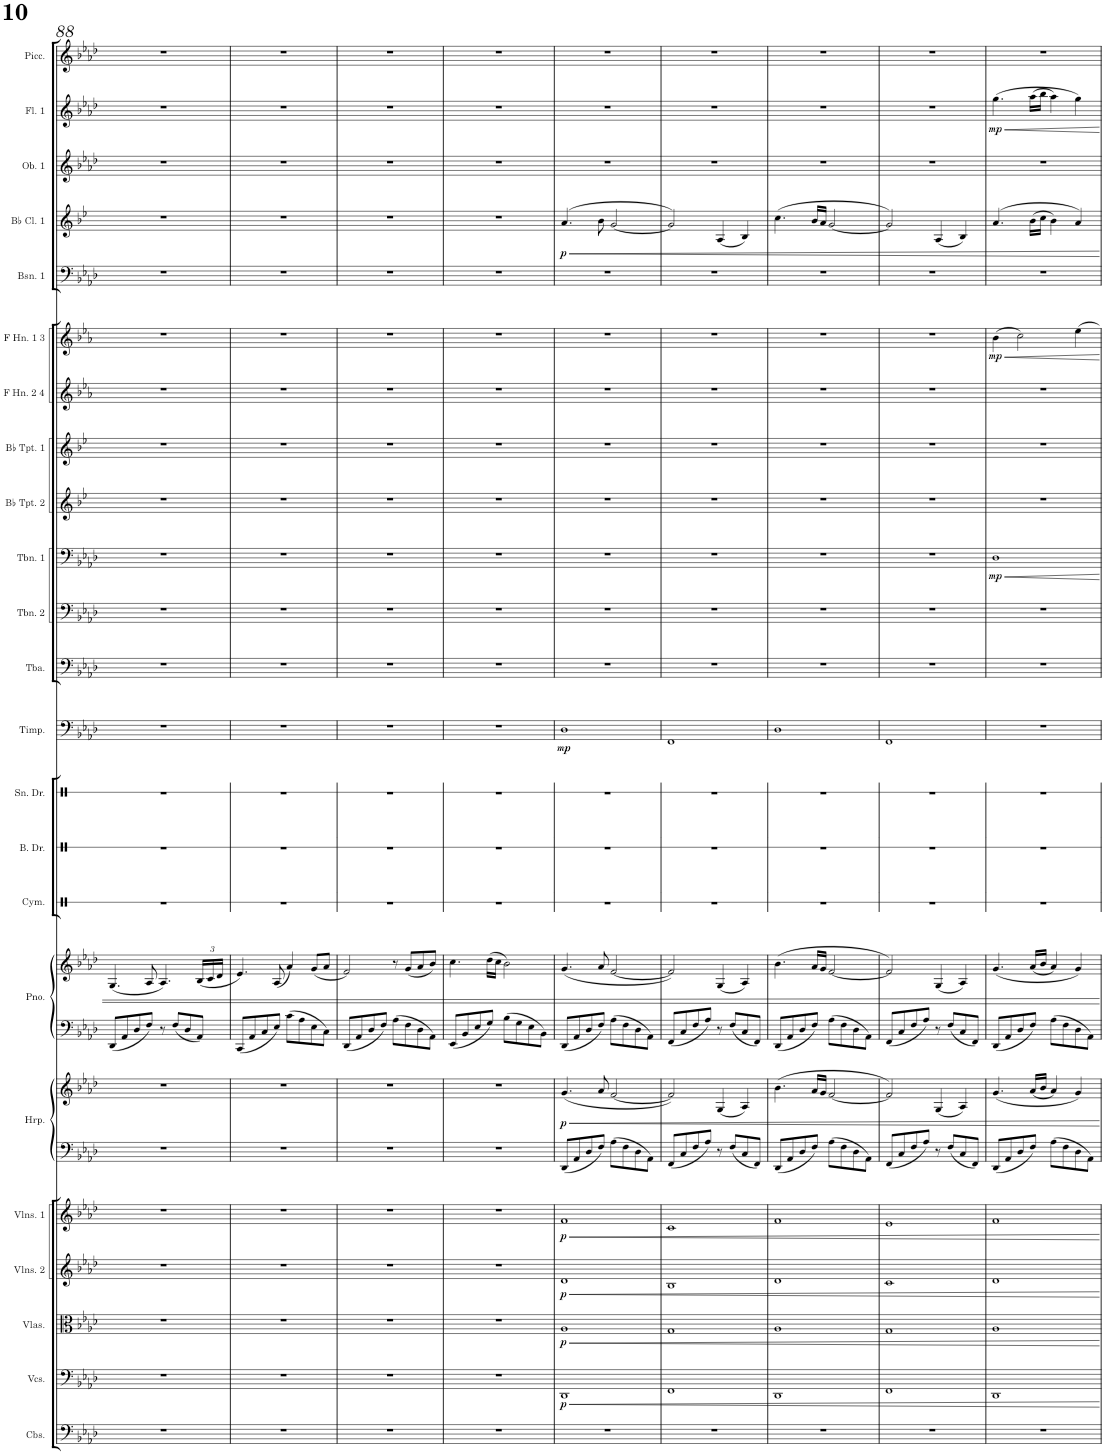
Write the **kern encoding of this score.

**kern	**kern	**dynam	**kern	**dynam	**kern	**dynam	**kern	**dynam	**kern	**kern	**dynam	**kern	**kern	**kern	**kern	**kern	**kern	**dynam	**kern	**kern	**kern	**dynam	**kern	**kern	**kern	**kern	**dynam	**kern	**kern	**dynam	**kern	**kern	**dynam	**kern
*part23	*part22	*part22	*part21	*part21	*part20	*part20	*part19	*part19	*part18	*part18	*part18	*part17	*part17	*part16	*part15	*part14	*part13	*part13	*part12	*part11	*part10	*part10	*part9	*part8	*part7	*part6	*part6	*part5	*part4	*part4	*part3	*part2	*part2	*part1
*staff25	*staff24	*staff24	*staff23	*staff23	*staff22	*staff22	*staff21	*staff21	*staff20	*staff19	*staff19/20	*staff18	*staff17	*staff16	*staff15	*staff14	*staff13	*staff13	*staff12	*staff11	*staff10	*staff10	*staff9	*staff8	*staff7	*staff6	*staff6	*staff5	*staff4	*staff4	*staff3	*staff2	*staff2	*staff1
*I"Contrabasses	*I"Violoncellos	*	*I"Violas	*	*I"Violins 2	*	*I"Violins 1	*	*I"Harp	*	*	*I"Piano	*	*I"Cymbal	*I"Bass Drum	*I"Snare Drum	*I"Timpani	*	*I"Tuba	*I"Trombone 2	*I"Trombone 1	*	*I"Bb Trumpet 2	*I"Bb Trumpet 1	*I"F Horn 2 &amp; 4	*I"F Horn 1 &amp; 3	*	*I"Bassoon 1	*I"Bb Clarinet 1	*	*I"Oboe 1	*I"Flute 1	*	*I"Piccolo
*I'Cbs.	*I'Vcs.	*	*I'Vlas.	*	*I'Vlns. 2	*	*I'Vlns. 1	*	*I'Hrp.	*	*	*I'Pno.	*	*I'Cym.	*I'B. Dr.	*I'Sn. Dr.	*I'Timp.	*	*I'Tba.	*I'Tbn. 2	*I'Tbn. 1	*	*I'Bb Tpt. 2	*I'Bb Tpt. 1	*I'F Hn. 2 4	*I'F Hn. 1 3	*	*I'Bsn. 1	*I'Bb Cl. 1	*	*I'Ob. 1	*I'Fl. 1	*	*I'Picc.
!!LO:PB:g=z
*clefF4	*clefF4	*	*clefC3	*	*clefG2	*	*clefG2	*	*clefF4	*clefG2	*	*clefF4	*clefG2	*clefX	*clefX	*clefX	*clefF4	*	*clefF4	*clefF4	*clefF4	*	*clefG2	*clefG2	*clefG2	*clefG2	*	*clefF4	*clefG2	*	*clefG2	*clefG2	*	*clefG2
*Trd7c12	*	*	*	*	*	*	*	*	*	*	*	*	*	*	*	*	*	*	*	*	*	*	*Trd1c2	*Trd1c2	*Trd4c7	*Trd4c7	*	*	*Trd1c2	*	*	*	*	*Trd-7c-12
*k[b-e-a-d-]	*k[b-e-a-d-]	*	*k[b-e-a-d-]	*	*k[b-e-a-d-]	*	*k[b-e-a-d-]	*	*k[b-e-a-d-]	*k[b-e-a-d-]	*	*k[b-e-a-d-]	*k[b-e-a-d-]	*k[]	*k[]	*k[]	*k[b-e-a-d-]	*	*k[b-e-a-d-]	*k[b-e-a-d-]	*k[b-e-a-d-]	*	*k[b-e-]	*k[b-e-]	*k[b-e-a-]	*k[b-e-a-]	*	*k[b-e-a-d-]	*k[b-e-]	*	*k[b-e-a-d-]	*k[b-e-a-d-]	*	*k[b-e-a-d-]
*M4/4	*M4/4	*	*M4/4	*	*M4/4	*	*M4/4	*	*M4/4	*M4/4	*	*M4/4	*M4/4	*M4/4	*M4/4	*M4/4	*M4/4	*	*M4/4	*M4/4	*M4/4	*	*M4/4	*M4/4	*M4/4	*M4/4	*	*M4/4	*M4/4	*	*M4/4	*M4/4	*	*M4/4
=88	=88	=88	=88	=88	=88	=88	=88	=88	=88	=88	=88	=88	=88	=88	=88	=88	=88	=88	=88	=88	=88	=88	=88	=88	=88	=88	=88	=88	=88	=88	=88	=88	=88	=88
1r	1r	.	1r	.	1r	.	1r	.	1r	1r	.	8DD-/L	(4.G/	1r	1r	1r	1r	.	1r	1r	1r	.	1r	1r	1r	1r	.	1r	1r	.	1r	1r	.	1r
.	.	.	.	.	.	.	.	.	.	.	.	8AA-/	.	.	.	.	.	.	.	.	.	.	.	.	.	.	.	.	.	.	.	.	.	.
.	.	.	.	.	.	.	.	.	.	.	.	8D-/	.	.	.	.	.	.	.	.	.	.	.	.	.	.	.	.	.	.	.	.	.	.
.	.	.	.	.	.	.	.	.	.	.	.	8F/J	8A-/	.	.	.	.	.	.	.	.	.	.	.	.	.	.	.	.	.	.	.	.	.
.	.	.	.	.	.	.	.	.	.	.	.	8r	4.A-/)	.	.	.	.	.	.	.	.	.	.	.	.	.	.	.	.	.	.	.	.	.
.	.	.	.	.	.	.	.	.	.	.	.	8F/L	.	.	.	.	.	.	.	.	.	.	.	.	.	.	.	.	.	.	.	.	.	.
.	.	.	.	.	.	.	.	.	.	.	.	8D-/	.	.	.	.	.	.	.	.	.	.	.	.	.	.	.	.	.	.	.	.	.	.
*	*	*	*	*	*	*	*	*	*	*	*	*	*Xbrackettup	*	*	*	*	*	*	*	*	*	*	*	*	*	*	*	*	*	*	*	*	*
.	.	.	.	.	.	.	.	.	.	.	.	8AA-/J	(24B-/LL	.	.	.	.	.	.	.	.	.	.	.	.	.	.	.	.	.	.	.	.	.
.	.	.	.	.	.	.	.	.	.	.	.	.	24c/	.	.	.	.	.	.	.	.	.	.	.	.	.	.	.	.	.	.	.	.	.
.	.	.	.	.	.	.	.	.	.	.	.	.	24d-/JJ	.	.	.	.	.	.	.	.	.	.	.	.	.	.	.	.	.	.	.	.	.
=89	=89	=89	=89	=89	=89	=89	=89	=89	=89	=89	=89	=89	=89	=89	=89	=89	=89	=89	=89	=89	=89	=89	=89	=89	=89	=89	=89	=89	=89	=89	=89	=89	=89	=89
1r	1r	.	1r	.	1r	.	1r	.	1r	1r	.	8CC/L	4.e-/)	1r	1r	1r	1r	.	1r	1r	1r	.	1r	1r	1r	1r	.	1r	1r	.	1r	1r	.	1r
.	.	.	.	.	.	.	.	.	.	.	.	8AA-/	.	.	.	.	.	.	.	.	.	.	.	.	.	.	.	.	.	.	.	.	.	.
.	.	.	.	.	.	.	.	.	.	.	.	8C/	.	.	.	.	.	.	.	.	.	.	.	.	.	.	.	.	.	.	.	.	.	.
.	.	.	.	.	.	.	.	.	.	.	.	8E-/J	(8A-/	.	.	.	.	.	.	.	.	.	.	.	.	.	.	.	.	.	.	.	.	.
.	.	.	.	.	.	.	.	.	.	.	.	8c\L	4a-/)	.	.	.	.	.	.	.	.	.	.	.	.	.	.	.	.	.	.	.	.	.
.	.	.	.	.	.	.	.	.	.	.	.	8A-\	.	.	.	.	.	.	.	.	.	.	.	.	.	.	.	.	.	.	.	.	.	.
.	.	.	.	.	.	.	.	.	.	.	.	8E-\	(8g/L	.	.	.	.	.	.	.	.	.	.	.	.	.	.	.	.	.	.	.	.	.
.	.	.	.	.	.	.	.	.	.	.	.	8C\J	8a-/J	.	.	.	.	.	.	.	.	.	.	.	.	.	.	.	.	.	.	.	.	.
=90	=90	=90	=90	=90	=90	=90	=90	=90	=90	=90	=90	=90	=90	=90	=90	=90	=90	=90	=90	=90	=90	=90	=90	=90	=90	=90	=90	=90	=90	=90	=90	=90	=90	=90
1r	1r	.	1r	.	1r	.	1r	.	1r	1r	.	8DD-/L	2f/)	1r	1r	1r	1r	.	1r	1r	1r	.	1r	1r	1r	1r	.	1r	1r	.	1r	1r	.	1r
.	.	.	.	.	.	.	.	.	.	.	.	8AA-/	.	.	.	.	.	.	.	.	.	.	.	.	.	.	.	.	.	.	.	.	.	.
.	.	.	.	.	.	.	.	.	.	.	.	8D-/	.	.	.	.	.	.	.	.	.	.	.	.	.	.	.	.	.	.	.	.	.	.
.	.	.	.	.	.	.	.	.	.	.	.	8F/J	.	.	.	.	.	.	.	.	.	.	.	.	.	.	.	.	.	.	.	.	.	.
.	.	.	.	.	.	.	.	.	.	.	.	8A-\L	8r	.	.	.	.	.	.	.	.	.	.	.	.	.	.	.	.	.	.	.	.	.
.	.	.	.	.	.	.	.	.	.	.	.	8F\	(8g/L	.	.	.	.	.	.	.	.	.	.	.	.	.	.	.	.	.	.	.	.	.
.	.	.	.	.	.	.	.	.	.	.	.	8D-\	8a-/	.	.	.	.	.	.	.	.	.	.	.	.	.	.	.	.	.	.	.	.	.
.	.	.	.	.	.	.	.	.	.	.	.	8AA-\J	8b-/J)	.	.	.	.	.	.	.	.	.	.	.	.	.	.	.	.	.	.	.	.	.
=91	=91	=91	=91	=91	=91	=91	=91	=91	=91	=91	=91	=91	=91	=91	=91	=91	=91	=91	=91	=91	=91	=91	=91	=91	=91	=91	=91	=91	=91	=91	=91	=91	=91	=91
1r	1r	.	1r	.	1r	.	1r	.	1r	1r	.	8EE-/L	4.cc\	1r	1r	1r	1r	.	1r	1r	1r	.	1r	1r	1r	1r	.	1r	1r	.	1r	1r	.	1r
.	.	.	.	.	.	.	.	.	.	.	.	8BB-/	.	.	.	.	.	.	.	.	.	.	.	.	.	.	.	.	.	.	.	.	.	.
.	.	.	.	.	.	.	.	.	.	.	.	8E-/	.	.	.	.	.	.	.	.	.	.	.	.	.	.	.	.	.	.	.	.	.	.
.	.	.	.	.	.	.	.	.	.	.	.	8G/J	(16dd-\LL	.	.	.	.	.	.	.	.	.	.	.	.	.	.	.	.	.	.	.	.	.
.	.	.	.	.	.	.	.	.	.	.	.	.	16cc\JJ	.	.	.	.	.	.	.	.	.	.	.	.	.	.	.	.	.	.	.	.	.
.	.	.	.	.	.	.	.	.	.	.	.	8B-\L	2b-\)	.	.	.	.	.	.	.	.	.	.	.	.	.	.	.	.	.	.	.	.	.
.	.	.	.	.	.	.	.	.	.	.	.	8G\	.	.	.	.	.	.	.	.	.	.	.	.	.	.	.	.	.	.	.	.	.	.
.	.	.	.	.	.	.	.	.	.	.	.	8E-\	.	.	.	.	.	.	.	.	.	.	.	.	.	.	.	.	.	.	.	.	.	.
.	.	.	.	.	.	.	.	.	.	.	.	8BB-\J	.	.	.	.	.	.	.	.	.	.	.	.	.	.	.	.	.	.	.	.	.	.
=92	=92	=92	=92	=92	=92	=92	=92	=92	=92	=92	=92	=92	=92	=92	=92	=92	=92	=92	=92	=92	=92	=92	=92	=92	=92	=92	=92	=92	=92	=92	=92	=92	=92	=92
!	!	!LO:DY:b	!	!LO:DY:b	!	!LO:DY:b	!	!LO:DY:b	!	!	!LO:DY:b	!	!	!	!	!	!	!LO:DY:b	!	!	!	!	!	!	!	!	!	!	!	!LO:DY:b	!	!	!	!
1r	1DD-	p	1A-	p	1d-	p	1f	p	8DD-/L	4.g/	p	8DD-/L	(4.g/	1r	1r	1r	1D-	mp	1r	1r	1r	.	1r	1r	1r	1r	.	1r	(4.a/	p	1r	1r	.	1r
.	.	.	.	.	.	.	.	.	8AA-/	.	.	8AA-/	.	.	.	.	.	.	.	.	.	.	.	.	.	.	.	.	.	.	.	.	.	.
.	.	.	.	.	.	.	.	.	8D-/	.	.	8D-/	.	.	.	.	.	.	.	.	.	.	.	.	.	.	.	.	.	.	.	.	.	.
.	.	.	.	.	.	.	.	.	8F/J	8a-/	.	8F/J	8a-/	.	.	.	.	.	.	.	.	.	.	.	.	.	.	.	8b-\	.	.	.	.	.
.	.	.	.	.	.	.	.	.	8A-\L	[2f/	.	8A-\L	[2f/	.	.	.	.	.	.	.	.	.	.	.	.	.	.	.	[2g/	.	.	.	.	.
.	.	.	.	.	.	.	.	.	8F\	.	.	8F\	.	.	.	.	.	.	.	.	.	.	.	.	.	.	.	.	.	.	.	.	.	.
.	.	.	.	.	.	.	.	.	8D-\	.	.	8D-\	.	.	.	.	.	.	.	.	.	.	.	.	.	.	.	.	.	.	.	.	.	.
.	.	.	.	.	.	.	.	.	8AA-\J	.	.	8AA-\J	.	.	.	.	.	.	.	.	.	.	.	.	.	.	.	.	.	.	.	.	.	.
=93	=93	=93	=93	=93	=93	=93	=93	=93	=93	=93	=93	=93	=93	=93	=93	=93	=93	=93	=93	=93	=93	=93	=93	=93	=93	=93	=93	=93	=93	=93	=93	=93	=93	=93
1r	1FF	.	1G	.	1B-	.	1c	.	8FF/L	2f/]	.	8FF/L	2f/])	1r	1r	1r	1FF	.	1r	1r	1r	.	1r	1r	1r	1r	.	1r	2g/])	.	1r	1r	.	1r
.	.	.	.	.	.	.	.	.	8C/	.	.	8C/	.	.	.	.	.	.	.	.	.	.	.	.	.	.	.	.	.	.	.	.	.	.
.	.	.	.	.	.	.	.	.	8F/	.	.	8F/	.	.	.	.	.	.	.	.	.	.	.	.	.	.	.	.	.	.	.	.	.	.
.	.	.	.	.	.	.	.	.	8A-/J	.	.	8A-/J	.	.	.	.	.	.	.	.	.	.	.	.	.	.	.	.	.	.	.	.	.	.
.	.	.	.	.	.	.	.	.	8r	(4G/	.	8r	(4G/	.	.	.	.	.	.	.	.	.	.	.	.	.	.	.	(4A/	.	.	.	.	.
.	.	.	.	.	.	.	.	.	8F/L	.	.	8F/L	.	.	.	.	.	.	.	.	.	.	.	.	.	.	.	.	.	.	.	.	.	.
.	.	.	.	.	.	.	.	.	8C/	4A-/)	.	8C/	4A-/)	.	.	.	.	.	.	.	.	.	.	.	.	.	.	.	4B-/)	.	.	.	.	.
.	.	.	.	.	.	.	.	.	8FF/J	.	.	8FF/J	.	.	.	.	.	.	.	.	.	.	.	.	.	.	.	.	.	.	.	.	.	.
=94	=94	=94	=94	=94	=94	=94	=94	=94	=94	=94	=94	=94	=94	=94	=94	=94	=94	=94	=94	=94	=94	=94	=94	=94	=94	=94	=94	=94	=94	=94	=94	=94	=94	=94
1r	1DD-	.	1A-	.	1d-	.	1f	.	8DD-/L	(4.b-\	.	8DD-/L	(4.b-\	1r	1r	1r	1D-	.	1r	1r	1r	.	1r	1r	1r	1r	.	1r	(4.cc\	.	1r	1r	.	1r
.	.	.	.	.	.	.	.	.	8AA-/	.	.	8AA-/	.	.	.	.	.	.	.	.	.	.	.	.	.	.	.	.	.	.	.	.	.	.
.	.	.	.	.	.	.	.	.	8D-/	.	.	8D-/	.	.	.	.	.	.	.	.	.	.	.	.	.	.	.	.	.	.	.	.	.	.
.	.	.	.	.	.	.	.	.	8F/J	16a-/LL	.	8F/J	16a-/LL	.	.	.	.	.	.	.	.	.	.	.	.	.	.	.	16b-/LL	.	.	.	.	.
.	.	.	.	.	.	.	.	.	.	16g/JJ	.	.	16g/JJ	.	.	.	.	.	.	.	.	.	.	.	.	.	.	.	16a/JJ	.	.	.	.	.
.	.	.	.	.	.	.	.	.	8A-\L	[2f/	.	8A-\L	[2f/	.	.	.	.	.	.	.	.	.	.	.	.	.	.	.	[2g/	.	.	.	.	.
.	.	.	.	.	.	.	.	.	8F\	.	.	8F\	.	.	.	.	.	.	.	.	.	.	.	.	.	.	.	.	.	.	.	.	.	.
.	.	.	.	.	.	.	.	.	8D-\	.	.	8D-\	.	.	.	.	.	.	.	.	.	.	.	.	.	.	.	.	.	.	.	.	.	.
.	.	.	.	.	.	.	.	.	8AA-\J	.	.	8AA-\J	.	.	.	.	.	.	.	.	.	.	.	.	.	.	.	.	.	.	.	.	.	.
=95	=95	=95	=95	=95	=95	=95	=95	=95	=95	=95	=95	=95	=95	=95	=95	=95	=95	=95	=95	=95	=95	=95	=95	=95	=95	=95	=95	=95	=95	=95	=95	=95	=95	=95
1r	1FF	.	1G	.	1c	.	1e-	.	8FF/L	2f/])	.	8FF/L	2f/])	1r	1r	1r	1FF	.	1r	1r	1r	.	1r	1r	1r	1r	.	1r	2g/])	.	1r	1r	.	1r
.	.	.	.	.	.	.	.	.	8C/	.	.	8C/	.	.	.	.	.	.	.	.	.	.	.	.	.	.	.	.	.	.	.	.	.	.
.	.	.	.	.	.	.	.	.	8F/	.	.	8F/	.	.	.	.	.	.	.	.	.	.	.	.	.	.	.	.	.	.	.	.	.	.
.	.	.	.	.	.	.	.	.	8A-/J	.	.	8A-/J	.	.	.	.	.	.	.	.	.	.	.	.	.	.	.	.	.	.	.	.	.	.
.	.	.	.	.	.	.	.	.	8r	(4G/	.	8r	(4G/	.	.	.	.	.	.	.	.	.	.	.	.	.	.	.	(4A/	.	.	.	.	.
.	.	.	.	.	.	.	.	.	8F/L	.	.	8F/L	.	.	.	.	.	.	.	.	.	.	.	.	.	.	.	.	.	.	.	.	.	.
.	.	.	.	.	.	.	.	.	8C/	4A-/)	.	8C/	4A-/)	.	.	.	.	.	.	.	.	.	.	.	.	.	.	.	4B-/)	.	.	.	.	.
.	.	.	.	.	.	.	.	.	8FF/J	.	.	8FF/J	.	.	.	.	.	.	.	.	.	.	.	.	.	.	.	.	.	.	.	.	.	.
=96	=96	=96	=96	=96	=96	=96	=96	=96	=96	=96	=96	=96	=96	=96	=96	=96	=96	=96	=96	=96	=96	=96	=96	=96	=96	=96	=96	=96	=96	=96	=96	=96	=96	=96
!	!	!	!	!	!	!	!	!	!	!	!	!	!	!	!	!	!	!	!	!	!	!LO:DY:b	!	!	!	!	!LO:DY:b	!	!	!	!	!	!LO:DY:b	!
1r	1DD-	.	1A-	.	1d-	.	1f	.	8DD-/L	(4.g/	.	8DD-/L	(4.g/	1r	1r	1r	1r	.	1r	1r	1D-	mp	1r	1r	1r	(4b-\	mp	1r	(4.a/	.	1r	(4.gg\	mp	1r
.	.	.	.	.	.	.	.	.	8AA-/	.	.	8AA-/	.	.	.	.	.	.	.	.	.	.	.	.	.	.	.	.	.	.	.	.	.	.
.	.	.	.	.	.	.	.	.	8D-/	.	.	8D-/	.	.	.	.	.	.	.	.	.	.	.	.	.	2cc\)	.	.	.	.	.	.	.	.
.	.	.	.	.	.	.	.	.	8F/J	(16a-/LL	.	8F/J	(16a-/LL	.	.	.	.	.	.	.	.	.	.	.	.	.	.	.	(16b-\LL	.	.	(16aa-\LL	.	.
.	.	.	.	.	.	.	.	.	.	16b-/JJ	.	.	16b-/JJ	.	.	.	.	.	.	.	.	.	.	.	.	.	.	.	16cc\JJ	.	.	16bb-\JJ	.	.
.	.	.	.	.	.	.	.	.	8A-\L	4a-/)	.	8A-\L	4a-/)	.	.	.	.	.	.	.	.	.	.	.	.	.	.	.	4b-\)	.	.	4aa-\)	.	.
.	.	.	.	.	.	.	.	.	8F\	.	.	8F\	.	.	.	.	.	.	.	.	.	.	.	.	.	.	.	.	.	.	.	.	.	.
.	.	.	.	.	.	.	.	.	8D-\	4g/)	.	8D-\	4g/)	.	.	.	.	.	.	.	.	.	.	.	.	4ee-\	.	.	4a/)	.	.	4gg\)	.	.
.	.	.	.	.	.	.	.	.	8AA-\J	.	.	8AA-\J	.	.	.	.	.	.	.	.	.	.	.	.	.	.	.	.	.	.	.	.	.	.
=	=	=	=	=	=	=	=	=	=	=	=	=	=	=	=	=	=	=	=	=	=	=	=	=	=	=	=	=	=	=	=	=	=	=
*-	*-	*-	*-	*-	*-	*-	*-	*-	*-	*-	*-	*-	*-	*-	*-	*-	*-	*-	*-	*-	*-	*-	*-	*-	*-	*-	*-	*-	*-	*-	*-	*-	*-	*-
